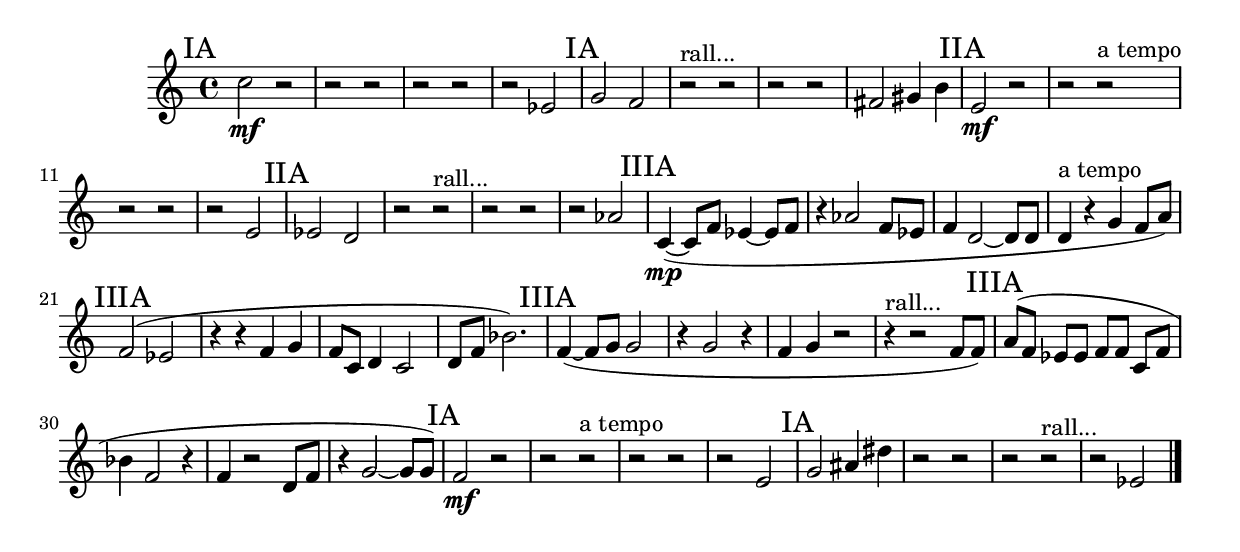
\new Voice {

|
\time 4/4
\mark "IA"
<c'' >2 \mf
r2
|
r2
r2
|
r2
r2
|
r2
<ees' >2
|
\mark "IA"
<g' >2
<f' >2
|
r2 ^"rall..."
r2
|
r2
r2
|
<fis' >2
<gis' >4
<b' >4
|
\mark "IIA"
<e' >2 \mf
r2
|
r2
r2 ^"a tempo"
|
r2
r2
|
r2
<e' >2
|
\mark "IIA"
<ees' >2
<d' >2
|
r2
r2 ^"rall..."
|
r2
r2
|
r2
<aes' >2
|
\mark "IIIA"
<c' >4~( \mp
<c' >8[
<f' >8]
<ees' >4~
<ees' >8[
<f' >8]
|
r4
<aes' >2
<f' >8[
<ees' >8]
|
<f' >4
<d' >2~
<d' >8[
<d' >8]
|
<d' >4 ^"a tempo"
r4
<g' >4
<f' >8[
<a' >8])
|
\mark "IIIA"
<f' >2(
<ees' >2
|
r4
r4
<f' >4
<g' >4
|
<f' >8[
<c' >8]
<d' >4
<c' >2
|
<d' >8[
<f' >8]
<bes' >2.)
|
\mark "IIIA"
<f' >4~(
<f' >8[
<g' >8]
<g' >2
|
r4
<g' >2
r4
|
<f' >4
<g' >4
r2
|
r4 ^"rall..."
r2
<f' >8[
<f' >8])
|
\mark "IIIA"
<a' >8[(
<f' >8]
<ees' >8[
<ees' >8]
<f' >8[
<f' >8]
<c' >8[
<f' >8]
|
<bes' >4
<f' >2
r4
|
<f' >4
r2
<d' >8[
<f' >8]
|
r4
<g' >2~
<g' >8[
<g' >8])
|
\mark "IA"
<f' >2 \mf
r2
|
r2
r2 ^"a tempo"
|
r2
r2
|
r2
<e' >2
|
\mark "IA"
<g' >2
<ais' >4
<dis'' >4
|
r2
r2
|
r2
r2 ^"rall..."
|
r2
<ees' >2

\bar "|."
}